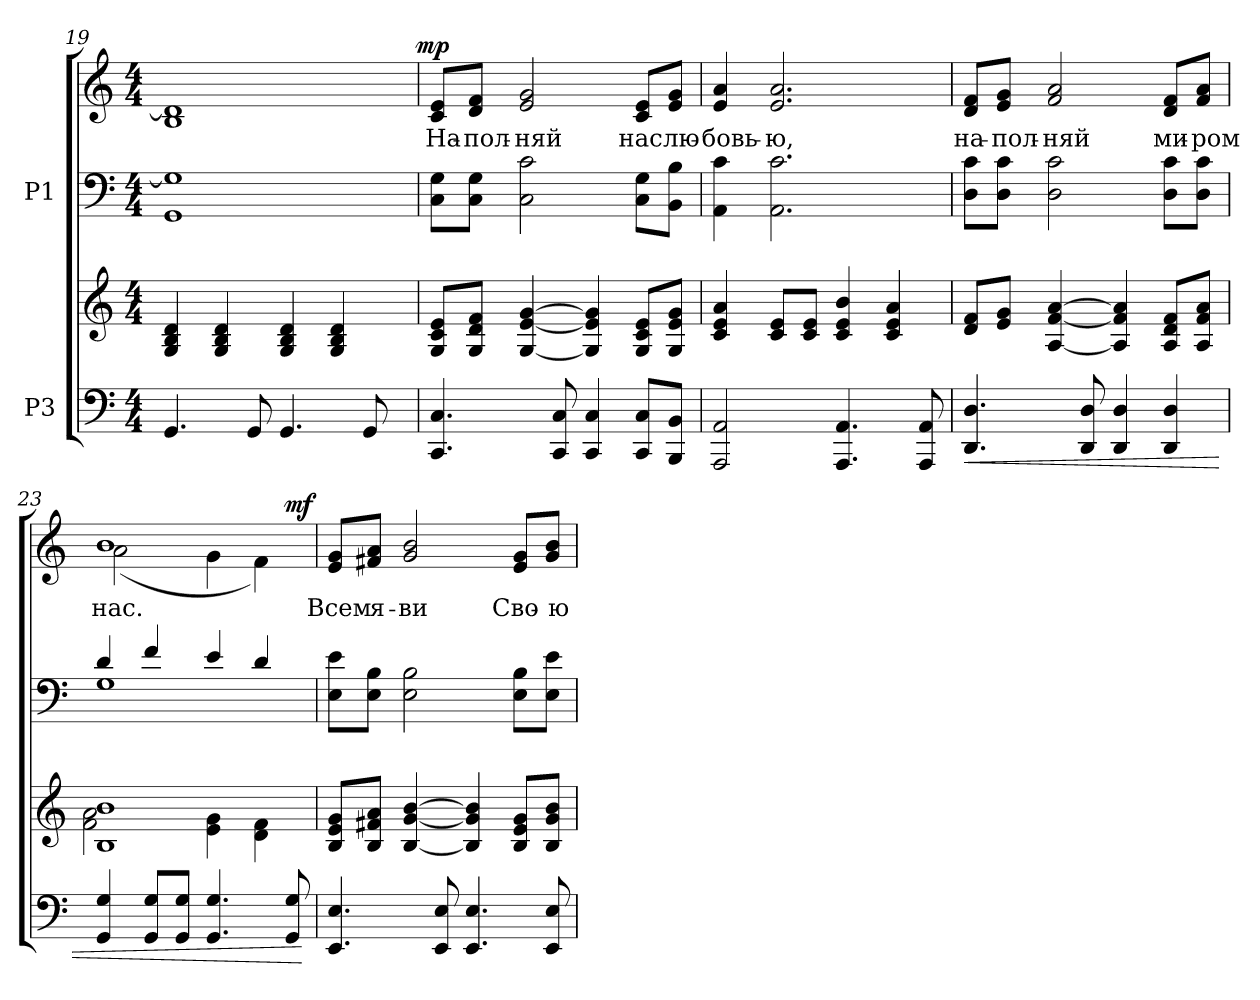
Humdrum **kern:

**kern	**kern	**dynam	**kern	**kern	**text	**dynam
*part2	*part2	*part2	*part1	*part1	*part1	*part1
*staff4	*staff3	*staff3/4	*staff2	*staff1	*staff1	*staff1/2
*I"P3	*	*	*I"P1	*	*	*
*clefF4	*clefG2	*	*clefF4	*clefG2	*	*
*k[]	*k[]	*	*k[]	*k[]	*	*
*C:	*C:	*	*C:	*C:	*	*
*M4/4	*M4/4	*	*M4/4	*M4/4	*	*
=19	=19	=19	=19	=19	=19	=19
*	*	*	*	*^	*	*
*	*	*	*	*	*^	*	*
4.GGi/	4Gi/ 4Bi 4di	.	1GGi 1Gi]	1di]	1Bi	2ryy	.	.
.	4Gi/ 4Bi 4di	.	.	.	.	.	.	.
8GGi/	.	.	.	.	.	.	.	.
4.GGi/	4Gi/ 4Bi 4di	.	.	.	.	4ryy	.	.
.	4Gi/ 4Bi 4di	.	.	.	.	8ryy	.	.
8GGi/	.	.	.	.	.	16ryy	.	.
.	.	.	.	.	.	32ryy	.	.
.	.	.	.	.	.	64ryy	.	.
.	.	.	.	.	.	128...ryy	.	.
.	.	.	.	.	.	1024ryy	.	mp
*	*	*	*	*v	*v	*v	*	*
=20	=20	=20	=20	=20	=20	=20
*	*	*	*	*^	*	*
*	*	*	*	*	*^	*	*
!	!	!	!	!	!	!	!LO:LY:b:color=#000000	!
*	*	*	*	*v	*v	*v	*	*
4.CCi/ 4.Ci	8Gi/ 8ci 8eiL	.	8Ci\ 8GiL	8ci/ 8eiL	На-	.
!	!	!	!	!	!LO:LY:b:color=#000000	!
.	8Gi/ 8di 8fiJ	.	8Ci\ 8GiJ	8di/ 8fiJ	-пол-	.
!	!	!	!	!	!LO:LY:b:color=#000000	!
.	[<4Gi/ [<4ei [>4gi	.	2Ci\ 2ci	2ei/ 2gi	-няй	.
8CCi/ 8Ci	.	.	.	.	.	.
4CCi/ 4Ci	4Gi/] 4ei] 4gi]	.	.	.	.	.
!	!	!	!	!	!LO:LY:b:color=#000000	!
8CCi/ 8CiL	8Gi/ 8ci 8eiL	.	8Ci\ 8GiL	8ci/ 8eiL	нас	.
!	!	!	!	!	!LO:LY:b:color=#000000	!
8BBBi/ 8BBiJ	8Gi/ 8ei 8giJ	.	8BBi\ 8BiJ	8ei/ 8giJ	лю-	.
!!LO:LB:g=z
=21	=21	=21	=21	=21	=21	=21
!	!	!	!	!	!LO:LY:b:color=#000000	!
2AAAi/ 2AAi	4ci/ 4ei 4ai	.	4AAi\ 4ci	4ei/ 4ai	-бовь-	.
!	!	!	!	!	!LO:LY:b:color=#000000	!
.	8ci/ 8eiL	.	2.AAi\ 2.ci	2.ei/ 2.ai	-ю,	.
.	8ci/ 8eiJ	.	.	.	.	.
4.AAAi/ 4.AAi	4ci/ 4ei 4bi	.	.	.	.	.
.	4ci/ 4ei 4ai	.	.	.	.	.
8AAAi/ 8AAi	.	.	.	.	.	.
=22	=22	=22	=22	=22	=22	=22
!	!	!LO:HP:b=2	!	!	!	!
!	!	!	!	!	!LO:LY:b:color=#000000	!
4.DDi/ 4.Di	8di/ 8fiL	<	8Di\ 8ciL	8di/ 8fiL	на-	.
!	!	!	!	!	!LO:LY:b:color=#000000	!
.	8ei/ 8giJ	.	8Di\ 8ciJ	8ei/ 8giJ	-пол-	.
!	!	!	!	!	!LO:LY:b:color=#000000	!
.	[<4Ai/ [<4fi [>4ai	.	2Di\ 2ci	2fi/ 2ai	-няй	.
8DDi/ 8Di	.	.	.	.	.	.
4DDi/ 4Di	4Ai/] 4fi] 4ai]	.	.	.	.	.
!	!	!	!	!	!LO:LY:b:color=#000000	!
4DDi/ 4Di	8Ai/ 8di 8fiL	.	8Di\ 8ciL	8di/ 8fiL	ми-	.
!	!	!	!	!	!LO:LY:b:color=#000000	!
.	8Ai/ 8fi 8aiJ	.	8Di\ 8ciJ	8fi/ 8aiJ	-ром	.
=23	=23	=23	=23	=23	=23	=23
*	*^	*	*^	*	*	*
!	!	!	!	!	!	!	!LO:LY:b:color=#000000	!
*	*	*	*	*	*	*^	*	*
*	*	*	*	*	*	*	*^	*	*
4GGi/ 4Gi	1Bi 1bi	2fi\ 2ai	.	4di/	1Gi	1bi	(2ai\	2..ryy	нас.	.
8GGi/ 8GiL	.	.	.	4fi/	.	.	.	.	.	.
8GGi/ 8GiJ	.	.	.	.	.	.	.	.	.	.
4.GGi/ 4.Gi	.	4ei\ 4gi	.	4ei/	.	.	4gi\	.	.	.
.	.	4di\ 4fi	.	4di/	.	.	4fi\)	.	.	.
8GGi/ 8Gi	.	.	.	.	.	.	.	8ryy	.	mf
*	*v	*v	*	*	*	*	*	*	*	*
*	*	*	*v	*v	*	*	*	*	*
.	.	[	.	.	.	.	.	.
*	*	*	*	*v	*v	*v	*	*
=24	=24	=24	=24	=24	=24	=24
*	*	*	*	*^	*	*
*	*	*	*	*	*^	*	*
!	!	!	!	!	!	!	!LO:LY:b:color=#000000	!
*	*	*	*	*v	*v	*v	*	*
4.EEi/ 4.Ei	8Bi/ 8ei 8giL	.	8Ei\ 8eiL	8ei/ 8giL	Всем	.
!	!	!	!	!	!LO:LY:b:color=#000000	!
.	8Bi/ 8f#Xi 8aiJ	.	8Ei\ 8BiJ	8f#Xi/ 8aiJ	я-	.
!	!	!	!	!	!LO:LY:b:color=#000000	!
.	[<4Bi/ [<4gi [>4bi	.	2Ei\ 2Bi	2gi/ 2bi	-ви	.
8EEi/ 8Ei	.	.	.	.	.	.
4.EEi/ 4.Ei	4Bi/] 4gi] 4bi]	.	.	.	.	.
!	!	!	!	!	!LO:LY:b:color=#000000	!
.	8Bi/ 8ei 8giL	.	8Ei\ 8BiL	8ei/ 8giL	Сво-	.
!	!	!	!	!	!LO:LY:b:color=#000000	!
8EEi/ 8Ei	8Bi/ 8gi 8biJ	.	8Ei\ 8eiJ	8gi/ 8biJ	-ю	.
=	=	=	=	=	=	=
*-	*-	*-	*-	*-	*-	*-
